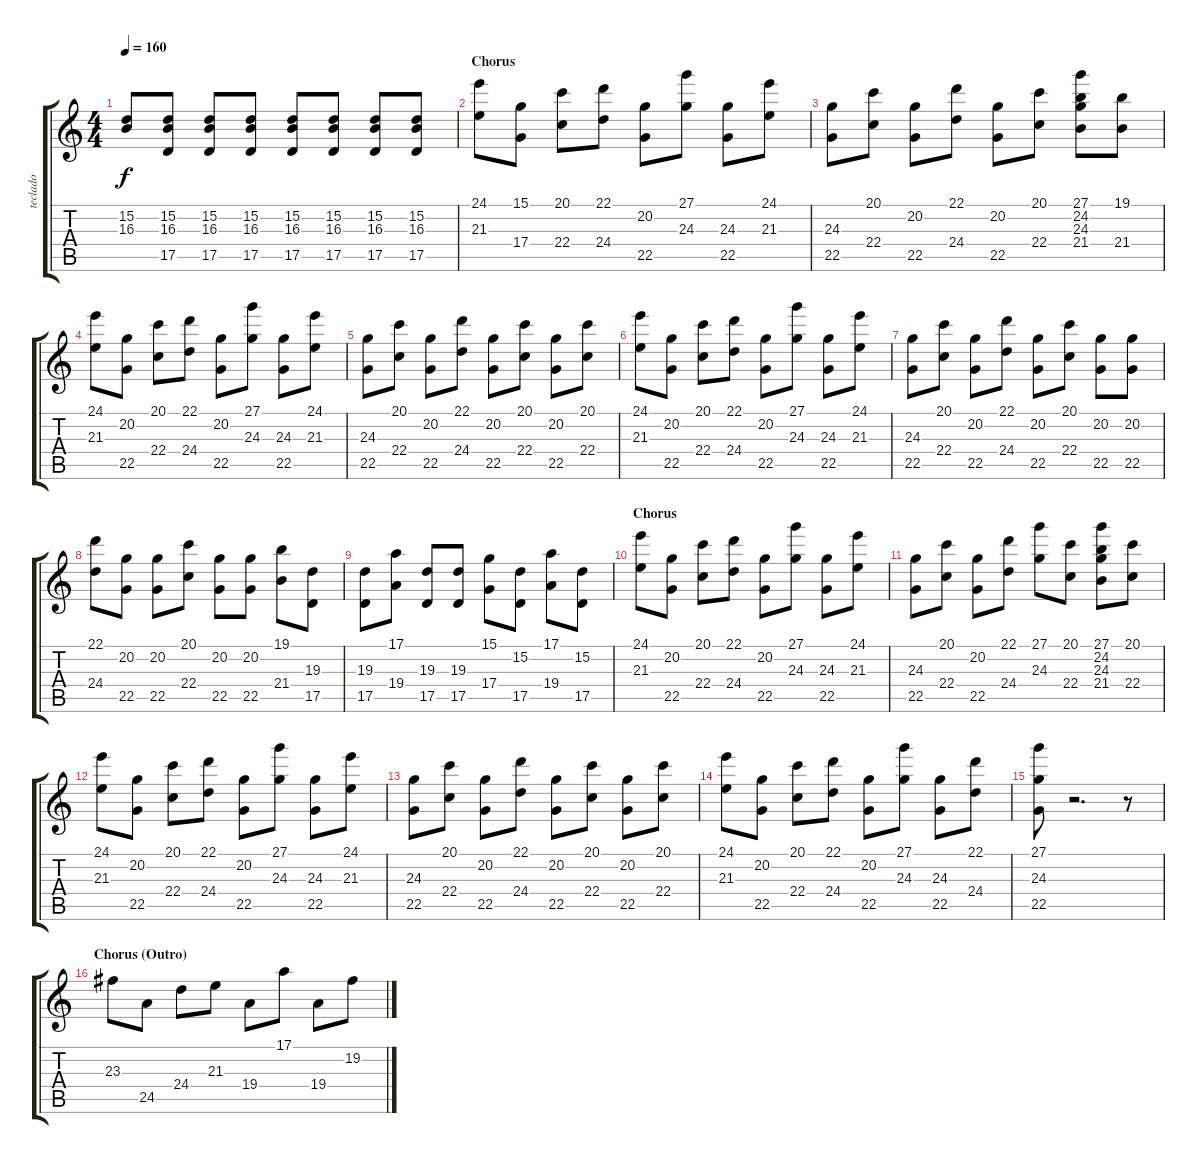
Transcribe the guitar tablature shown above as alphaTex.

\track ("teclado" "teclado") {instrument stringensemble1}
\staff {score tabs}
\tuning (E4 B3 G3 D3 A2 E2) {hide}
\ts (4 4)
\tempo 160
\clef g2
\ks c
(15.2 16.3).8{dy f} (15.2 16.3 17.5).8 (15.2 16.3 17.5).8 (15.2 16.3 17.5).8 (15.2 16.3 17.5).8 (15.2 16.3 17.5).8 (15.2 16.3 17.5).8 (15.2 16.3 17.5).8 |
\section ("" "Chorus")
(24.1 21.3).8 (15.1 17.4).8 (20.1 22.4).8 (22.1 24.4).8 (20.2 22.5).8 (27.1 24.3).8 (24.3 22.5).8 (24.1 21.3).8 |
(24.3 22.5).8 (20.1 22.4).8 (20.2 22.5).8 (22.1 24.4).8 (20.2 22.5).8 (20.1 22.4).8 (27.1 24.2 24.3 21.4).8 (19.1 21.4).8 |
(24.1 21.3).8 (20.2 22.5).8 (20.1 22.4).8 (22.1 24.4).8 (20.2 22.5).8 (27.1 24.3).8 (24.3 22.5).8 (24.1 21.3).8 |
(24.3 22.5).8 (20.1 22.4).8 (20.2 22.5).8 (22.1 24.4).8 (20.2 22.5).8 (20.1 22.4).8 (20.2 22.5).8 (20.1 22.4).8 |
(24.1 21.3).8 (20.2 22.5).8 (20.1 22.4).8 (22.1 24.4).8 (20.2 22.5).8 (27.1 24.3).8 (24.3 22.5).8 (24.1 21.3).8 |
(24.3 22.5).8 (20.1 22.4).8 (20.2 22.5).8 (22.1 24.4).8 (20.2 22.5).8 (20.1 22.4).8 (20.2 22.5).8 (20.2 22.5).8 |
(22.1 24.4).8 (20.2 22.5).8 (20.2 22.5).8 (20.1 22.4).8 (20.2 22.5).8 (20.2 22.5).8 (19.1 21.4).8 (19.3 17.5).8 |
(19.3 17.5).8 (17.1 19.4).8 (19.3 17.5).8 (19.3 17.5).8 (15.1 17.4).8 (15.2 17.5).8 (17.1 19.4).8 (15.2 17.5).8 |
\section ("" "Chorus")
(24.1 21.3).8 (20.2 22.5).8 (20.1 22.4).8 (22.1 24.4).8 (20.2 22.5).8 (27.1 24.3).8 (24.3 22.5).8 (24.1 21.3).8 |
(24.3 22.5).8 (20.1 22.4).8 (20.2 22.5).8 (22.1 24.4).8 (27.1 24.3).8 (20.1 22.4).8 (27.1 24.2 24.3 21.4).8 (20.1 22.4).8 |
(24.1 21.3).8 (20.2 22.5).8 (20.1 22.4).8 (22.1 24.4).8 (20.2 22.5).8 (27.1 24.3).8 (24.3 22.5).8 (24.1 21.3).8 |
(24.3 22.5).8 (20.1 22.4).8 (20.2 22.5).8 (22.1 24.4).8 (20.2 22.5).8 (20.1 22.4).8 (20.2 22.5).8 (20.1 22.4).8 |
(24.1 21.3).8 (20.2 22.5).8 (20.1 22.4).8 (22.1 24.4).8 (20.2 22.5).8 (27.1 24.3).8 (24.3 22.5).8 (22.1 24.4).8 |
(27.1 24.3 22.5).8 r.2{d} r.8 |
\section ("" "Chorus (Outro)")
23.3.8 24.5.8 24.4.8 21.3.8 19.4.8 17.1.8 19.4.8 19.2.8
